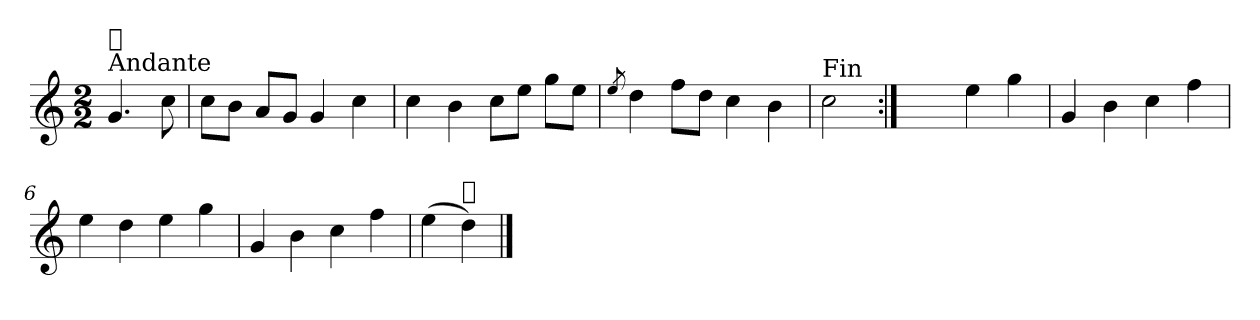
**kern
*part1
*staff1
*clefG2
*k[]
*a:
*M2/2
=
!LO:TX:a:t=Andante
!LO:TX:a:t=𝄋
4.g/
8cc\
=1
8cc\L
8b\J
8a/L
8g/J
4g/
4cc\
=2
4cc\
4b\
8cc\L
8ee\J
8gg\L
8ee\J
=3
8qee/
4dd\
8ff\L
8dd\J
4cc\
4b\
=4
!LO:TX:a:t=Fin
2cc\
=1X:|!
2ryy
4ee\
4gg\
!!LO:LB:g=z
=5
4g/
4b\
4cc\
4ff\
=6
4ee\
4dd\
4ee\
4gg\
=7
4g/
4b\
4cc\
4ff\
=8
(>4ee\
!LO:TX:a:t=𝄋
4dd\)
==
*-
